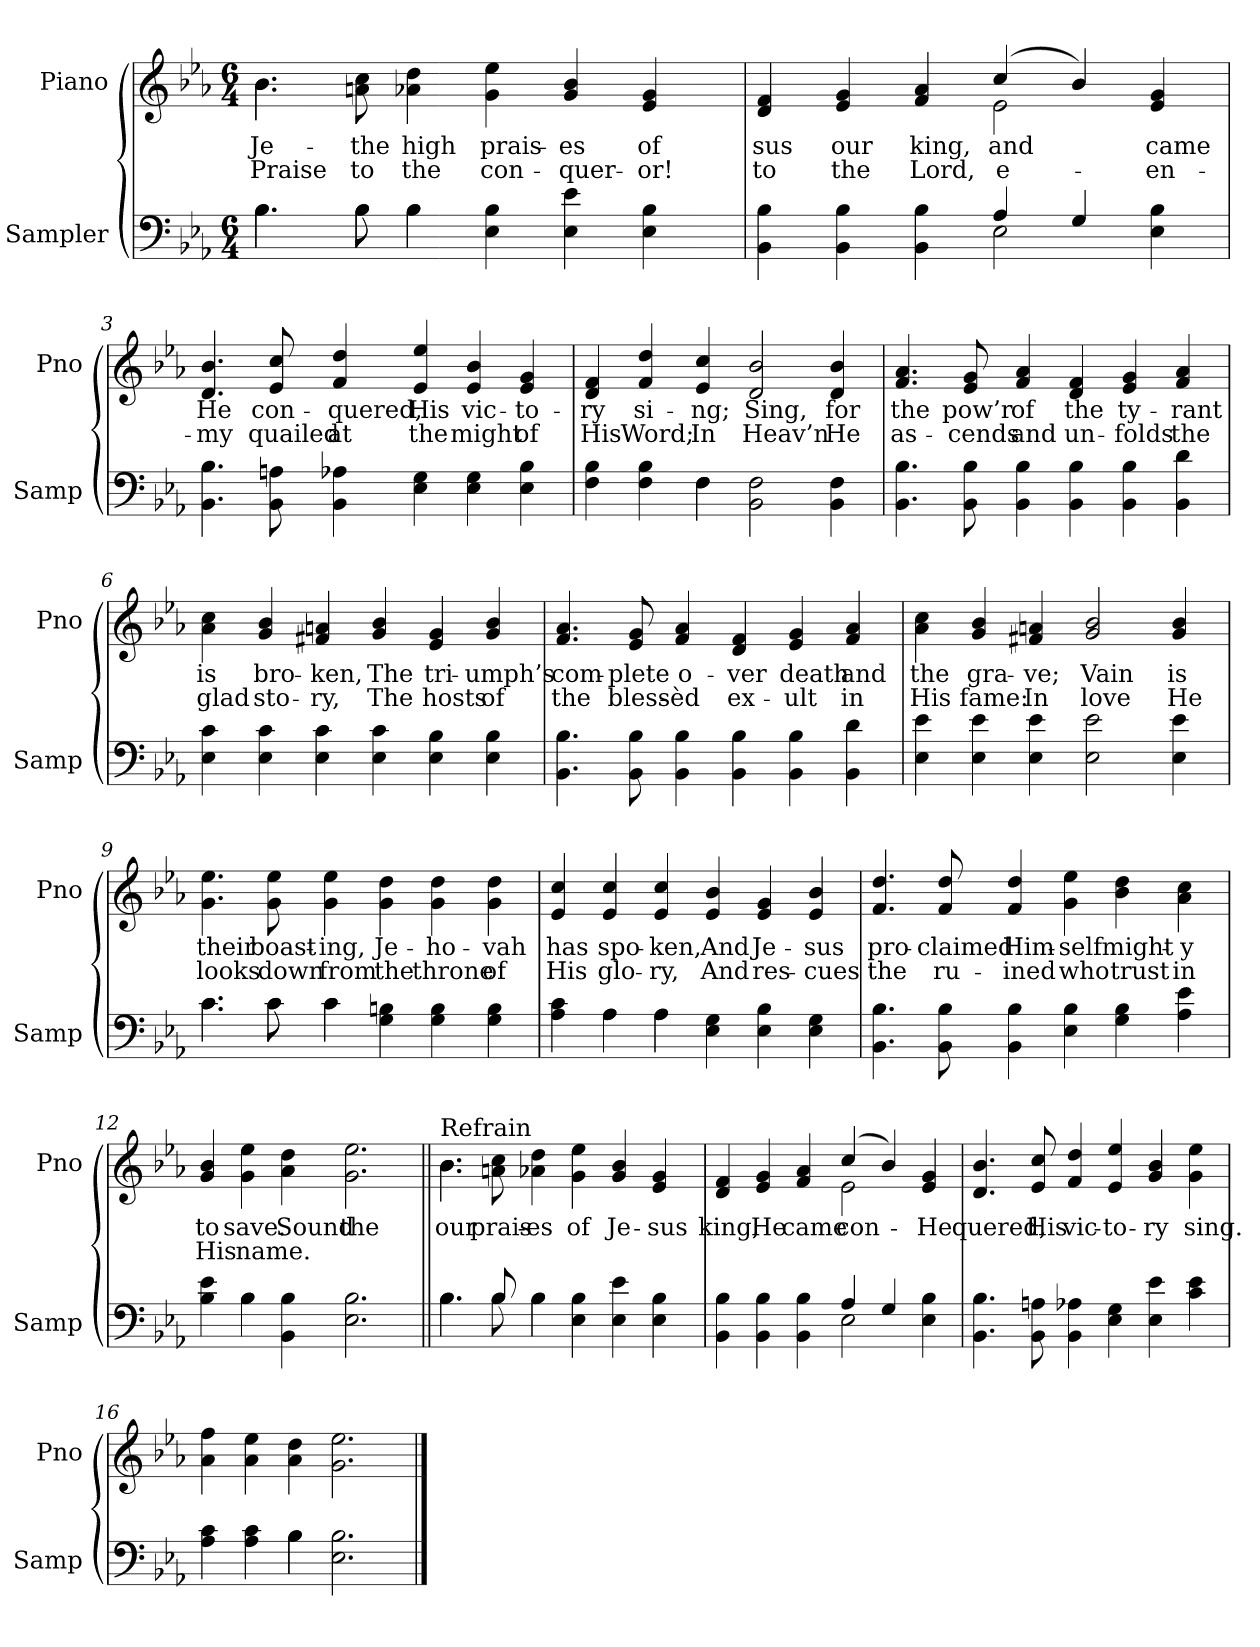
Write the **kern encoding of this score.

**kern	**kern	**text	**text
*part2	*part1	*part1	*part1
*staff2	*staff1	*staff1	*staff1
*I"Sampler	*I"Piano	*	*
*I'Samp	*I'Pno	*	*
*clefF4	*clefG2	*	*
*k[b-e-a-]	*k[b-e-a-]	*	*
*E-:	*E-:	*	*
*M6/4	*M6/4	*	*
=1	=1	=1	=1
*^	*^	*	*
4.B-\	4.B-	4.b-\	4.b-	Je-	Praise
8B-\	8B-	8an 8cc	1ryy	the	to
4B-\	4B-	4a-X 4dd	.	high	the
4E- 4B-	2.ryy	4g 4ee-	.	prais-	con-
4E- 4e-	.	4g 4b-	.	-es	-quer-
4E- 4B-	.	4e- 4g	.	of	-or!
.	.	.	8ryy	.	.
=2	=2	=2	=2	=2	=2
4BB- 4B-	2.ryy	4d 4f	2.ryy	-sus	to
4BB- 4B-	.	4e- 4g	.	our	the
4BB- 4B-	.	4f 4a-	.	king,	Lord,
4A-/	2E-	(4cc/	2e-	and	-e-
4G/	.	4b-/)	.	.	.
4E- 4B-	4ryy	4e- 4g	4ryy	came	en-
*v	*v	*	*	*	*
*	*v	*v	*	*
=3	=3	=3	=3
4.BB- 4.B-	4.d 4.b-	He	-my
8BB- 8An	8e- 8cc	con-	quailed
4BB- 4A-X	4f 4dd	-quered,	at
4E- 4G	4e- 4ee-	His	the
4E- 4G	4e- 4b-	vic-	might
4E- 4B-	4e- 4g	-to-	of
=4	=4	=4	=4
*^	*	*	*
4F 4B-	2ryy	4d 4f	-ry	His
4F 4B-	.	4f 4dd	si-	Word;
4F\	4F	4e- 4cc	-ng;	In
2BB- 2F	2.ryy	2d 2b-	Sing,	Heav’n
4BB- 4F	.	4d 4b-	for	He
*v	*v	*	*	*
=5	=5	=5	=5
4.BB- 4.B-	4.f 4.a-	the	as-
8BB- 8B-	8e- 8g	pow’r	-cends
4BB- 4B-	4f 4a-	of	and
4BB- 4B-	4d 4f	the	un-
4BB- 4B-	4e- 4g	ty-	-folds
4BB- 4d	4f 4a-	-rant	the
=6	=6	=6	=6
4E- 4c	4a- 4cc	is	glad
4E- 4c	4g 4b-	bro-	sto-
4E- 4c	4f#X 4an	-ken,	-ry,
4E- 4c	4g 4b-	The	The
4E- 4B-	4e- 4g	tri-	hosts
4E- 4B-	4g 4b-	-umph’s	of
=7	=7	=7	=7
4.BB- 4.B-	4.f 4.a-	com-	the
8BB- 8B-	8e- 8g	-plete	bless-
4BB- 4B-	4f 4a-	o-	-èd
4BB- 4B-	4d 4f	-ver	ex-
4BB- 4B-	4e- 4g	death	-ult
4BB- 4d	4f 4a-	and	in
=8	=8	=8	=8
4E- 4e-	4a- 4cc	the	His
4E- 4e-	4g 4b-	gra-	fame:
4E- 4e-	4f#X 4an	-ve;	In
2E- 2e-	2g 2b-	Vain	love
4E- 4e-	4g 4b-	is	He
=9	=9	=9	=9
*^	*	*	*
4.c\	4.c	4.g 4.ee-	their	looks
8c\	8c	8g 8ee-	boast-	down
4c\	4c	4g 4ee-	-ing,	from
4G 4Bn	2.ryy	4g 4dd	Je-	the
4G 4B	.	4g 4dd	-ho-	throne
4G 4B	.	4g 4dd	-vah	of
=10	=10	=10	=10	=10
4A- 4c	4ryy	4e- 4cc	has	His
4A-\	4A-	4e- 4cc	spo-	glo-
4A-\	4A-	4e- 4cc	-ken,	-ry,
4E- 4G	2.ryy	4e- 4b-	And	And
4E- 4B-	.	4e- 4g	Je-	res-
4E- 4G	.	4e- 4b-	-sus	-cues
*v	*v	*	*	*
=11	=11	=11	=11
4.BB- 4.B-	4.f 4.dd	pro-	the
8BB- 8B-	8f 8dd	-claimed	ru-
4BB- 4B-	4f 4dd	Him-	-ined
4E- 4B-	4g 4ee-	-self	who
4G 4B-	4b- 4dd	might-	trust
4A- 4e-	4a- 4cc	-y	in
=12	=12	=12	=12
*^	*	*	*
4B- 4e-	4ryy	4g 4b-	to	His
4B-\	4B-	4g 4ee-	save.	name.
4BB- 4B-	1ryy	4a- 4dd	Sound	.
2.E- 2.B-	.	2.g 2.ee-	the	.
=13||	=13||	=13||	=13||	=13||
*	*	*^	*	*
!	!	!LO:TX:t=Refrain	!	!	!
4.B-\	4.B-	4.b-\	4.b-	our	.
8B-/	8B-	8an 8cc	1ryy	prais-	.
4B-\	4B-	4a-X 4dd	.	-es	.
4E- 4B-	2.ryy	4g 4ee-	.	of	.
4E- 4e-	.	4g 4b-	.	Je-	.
4E- 4B-	.	4e- 4g	.	-sus	.
.	.	.	8ryy	.	.
=14	=14	=14	=14	=14	=14
4BB- 4B-	2.ryy	4d 4f	2.ryy	king,	.
4BB- 4B-	.	4e- 4g	.	He	.
4BB- 4B-	.	4f 4a-	.	came	.
4A-/	2E-	(4cc/	2e-	con-	.
4G/	.	4b-/)	.	.	.
4E- 4B-	4ryy	4e- 4g	4ryy	He	.
*v	*v	*	*	*	*
*	*v	*v	*	*
=15	=15	=15	=15
4.BB- 4.B-	4.d 4.b-	-quered,	.
8BB- 8An	8e- 8cc	His	.
4BB- 4A-X	4f 4dd	vic-	.
4E- 4G	4e- 4ee-	-to-	.
4E- 4e-	4g 4b-	-ry	.
4c 4e-	4g 4ee-	sing.	.
=16	=16	=16	=16
*^	*	*	*
4A- 4c	2ryy	4a- 4ff	.	.
4A- 4c	.	4a- 4ee-	.	.
4B-\	4B-	4a- 4dd	.	.
2.E- 2.B-	2.ryy	2.g 2.ee-	.	.
*v	*v	*	*	*
==	==	==	==
*-	*-	*-	*-
